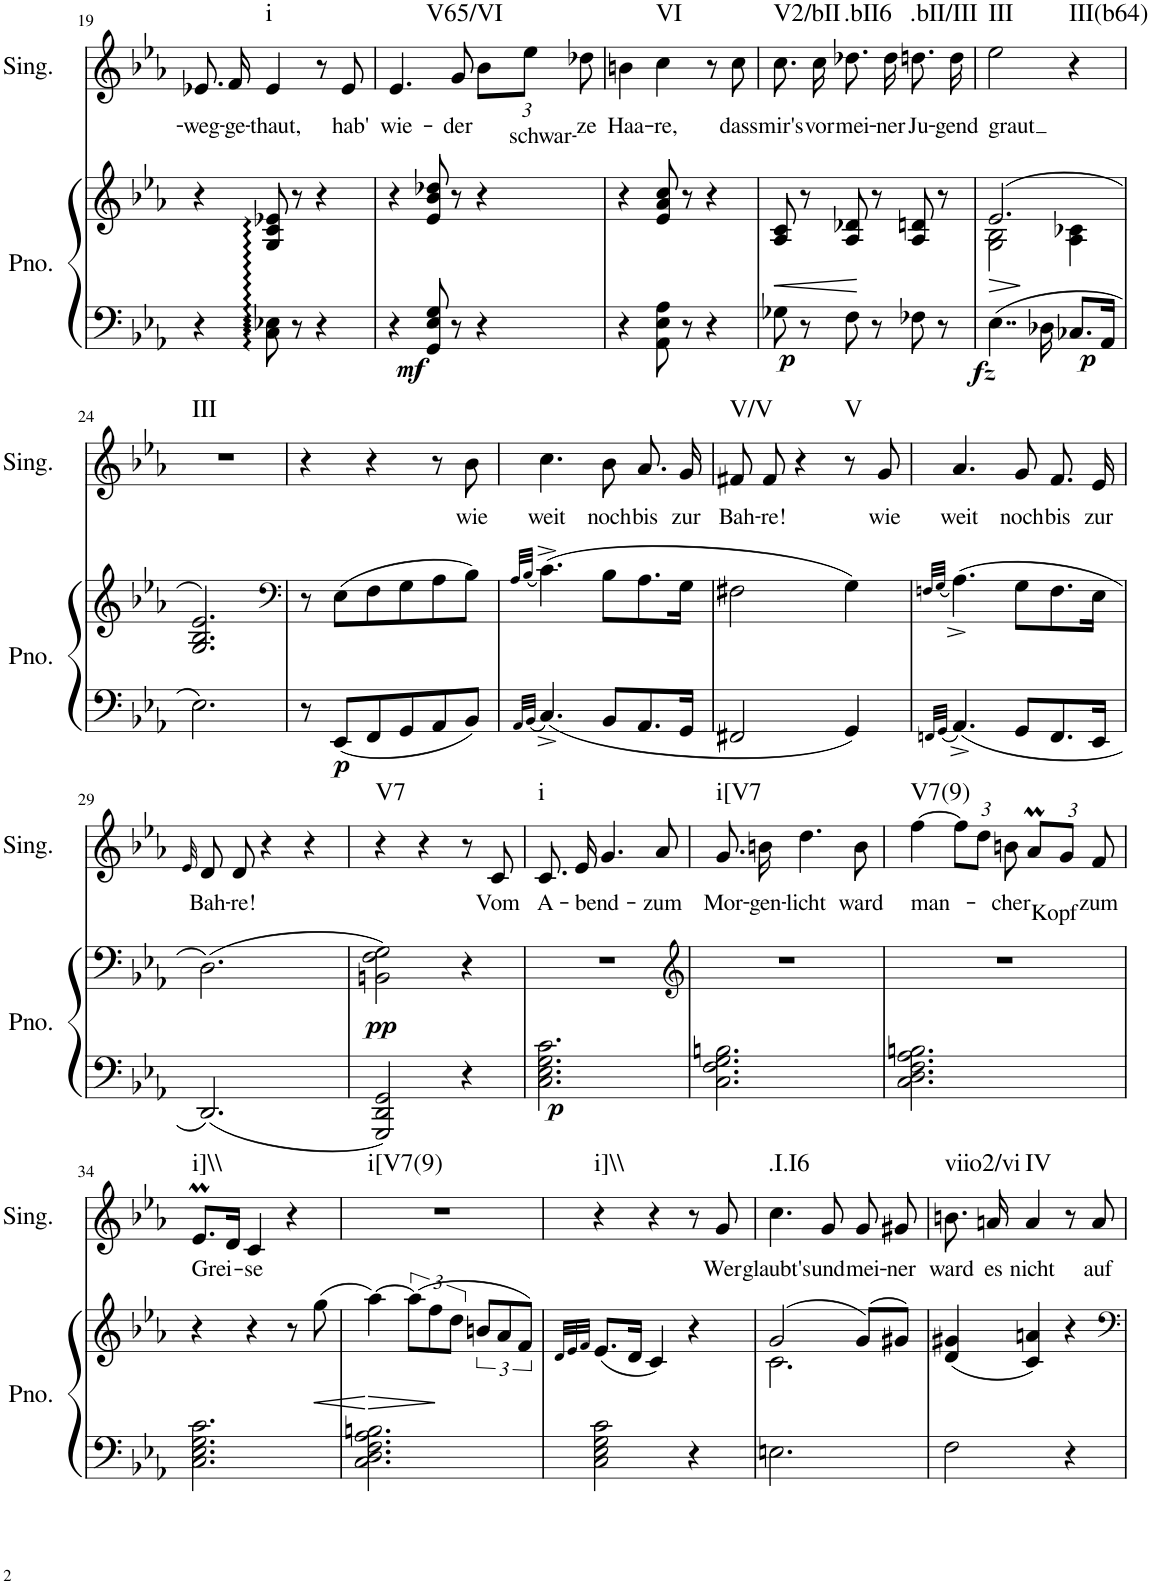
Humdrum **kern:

**kern	**kern	**dynam	**kern	**text	**harte
*part2	*part2	*part2	*part1	*part1	*part1
*staff3	*staff2	*staff2/3	*staff1	*staff1	*
*I"Pianoforte	*	*	*I"Singstimme	*	*
*I'Pno.	*	*	*I'Sing.	*	*
!!LO:PB:g=z
*clefF4	*clefG2	*	*clefG2	*	*
*k[b-e-a-]	*k[b-e-a-]	*	*k[b-e-a-]	*	*
*M3/4	*M3/4	*	*M3/4	*	*
=19	=19	=19	=19	=19	=19
!	!	!	!	!LO:LY:b	!
4r	4r	.	8.e-X/	-weg-	.
!	!	!	!	!LO:LY:b	!
.	.	.	16f/	-ge-	.
!	!	!	!	!LO:LY:b	!LO:H:kt=i
8C\ 8E-X\	8G/ 8c/ 8e-X/	.	4e-/	-thaut,	N
8r	8r	.	.	.	.
4r	4r	.	8r	.	.
!	!	!	!	!LO:LY:b	!
.	.	.	8e-/	hab'	.
=20	=20	=20	=20	=20	=20
!	!	!LO:DY:b=2	!	!LO:LY:b	!LO:H:kt=V65/VI
4r	4r	mf	4.e-/	wie-	N
8GG/ 8E-/ 8G/	8e-/ 8b-/ 8dd-X/	.	.	.	.
!	!	!	!	!LO:LY:b	!
8r	8r	.	8g/	-der	.
*	*	*	*Xbrackettup	*	*
!	!	!	!	!LO:LY:b	!
4r	4r	.	12b-\L	schwar-	.
.	.	.	12ee-\J	.	.
!	!	!	!	!LO:LY:b	!
.	.	.	12dd-X\	-ze	.
=21	=21	=21	=21	=21	=21
!	!	!	!	!LO:LY:b	!
4r	4r	.	4bn\	Haa-	.
!	!	!	!	!LO:LY:b	!LO:H:kt=VI
8AA-\ 8E-\ 8A-\	8e-/ 8a-/ 8cc/	.	4cc\	-re,	N
8r	8r	.	.	.	.
4r	4r	.	8r	.	.
!	!	!	!	!LO:LY:b	!
.	.	.	8cc\	dass	.
=22	=22	=22	=22	=22	=22
!	!	!LO:HP:b	!	!LO:LY:b	!
!	!	!LO:DY:n=1:b=2	!	!	!LO:H:kt=V2/bII
8G-X\	8A-/ 8c/	< p	8.cc\	mir's	N
8r	8r	.	.	.	.
!	!	!	!	!LO:LY:b	!
.	.	.	16cc\	vor	.
!	!	!	!	!LO:LY:b	!LO:H:kt=.bII6
8F\	8A-/ 8d-X/	.	8.dd-X\	mei-	N
8r	8r	.	.	.	.
!	!	!	!	!LO:LY:b	!
.	.	.	16dd-\	-ner	.
!	!	!	!	!LO:LY:b	!LO:H:kt=.bII/III
8F-X\	8A-/ 8dn/	.	8.ddn\	Ju-	N
8r	8r	.	.	.	.
!	!	!	!	!LO:LY:b	!
.	.	.	16dd\	-gend	.
.	.	[	.	.	.
=23	=23	=23	=23	=23	=23
!	!	!LO:HP:b	!	!LO:LY:b	!
*	*^	*	*	*	*
!	!	!	!LO:DY:n=1:b=2	!	!	!LO:H:kt=III
4..E-\	(2.e-/	2G\ 2B-\	> fz	2ee-\	graut	N
16D-X\	.	.	.	.	.	.
!	!	!	!LO:DY:n=2:b=2	!	!	!LO:H:kt=III(b64)
8.C-X/L	.	4A-\ 4c-X\	p	4r	.	N
16AA-/Jk	.	.	.	.	.	.
*	*v	*v	*	*	*	*
.	.	]	.	.	.
!!LO:LB:g=z
=24	=24	=24	=24	=24	=24
!	!	!	!	!	!LO:H:kt=III
2.E-\	2.G/ 2.B-/ 2.e-/)	.	2.r	.	N
=25	=25	=25	=25	=25	=25
*	*clefF4	*	*	*	*
8r	8r	.	4r	.	.
!	!	!LO:DY:b=2	!	!	!
8EE-/L	(8E-\L	p	.	.	.
8FF/	8F\	.	4r	.	.
8GG/	8G\	.	.	.	.
8AA-/	8A-\	.	8r	.	.
!	!	!	!	!LO:LY:b	!
8BB-/J	8B-\J)	.	8b-\	wie	.
=26	=26	=26	=26	=26	=26
32qAA-/LLL	32qA-/LLL	.	.	.	.
32qBB-/JJJ	(32qB-/JJJ	.	.	.	.
!	!	!	!	!LO:LY:b	!
4.C^/	(4.c^\)	.	4.cc\	weit	.
!	!	!	!	!LO:LY:b	!
8BB-/L	8B-\L	.	8b-\	noch	.
!	!	!	!	!LO:LY:b	!
8.AA-/	8.A-\	.	8.a-/	bis	.
!	!	!	!	!LO:LY:b	!
16GG/Jk	16G\Jk	.	16g/	zur	.
=27	=27	=27	=27	=27	=27
!	!	!	!	!LO:LY:b	!LO:H:kt=V/V
2FF#X/	2F#X\	.	8f#X/	Bah-	N
!	!	!	!	!LO:LY:b	!
.	.	.	8f#/	-re!	.
.	.	.	4r	.	.
!	!	!	!	!	!LO:H:kt=V
4GG/	4G\)	.	8r	.	N
!	!	!	!	!LO:LY:b	!
.	.	.	8g/	wie	.
=28	=28	=28	=28	=28	=28
32qFFn/LLL	32qFn/LLL	.	.	.	.
32qGG/JJJ	(32qG/JJJ	.	.	.	.
!	!	!	!	!LO:LY:b	!
4.AA-^/	(4.A-^<\)	.	4.a-/	weit	.
!	!	!	!	!LO:LY:b	!
8GG/L	8G\L	.	8g/	noch	.
!	!	!	!	!LO:LY:b	!
8.FF/	8.F\	.	8.f/	bis	.
!	!	!	!	!LO:LY:b	!
16EE-/Jk	16E-\Jk	.	16e-/	zur	.
!!LO:LB:g=z
=29	=29	=29	=29	=29	=29
.	.	.	32qe-/	.	.
!	!	!	!	!LO:LY:b	!
2.DD/	(2.D\)	.	8d/	Bah-	.
!	!	!	!	!LO:LY:b	!
.	.	.	8d/	-re!	.
.	.	.	4r	.	.
.	.	.	4r	.	.
=30	=30	=30	=30	=30	=30
!	!	!LO:DY:b	!	!	!LO:H:kt=V7
2GGG/ 2DD/ 2GG/	2BBn\ 2F\ 2G\)	pp	4r	.	N
.	.	.	4r	.	.
4r	4r	.	8r	.	.
!	!	!	!	!LO:LY:b	!
.	.	.	8c/	Vom	.
=31	=31	=31	=31	=31	=31
!	!	!LO:DY:b=2	!	!LO:LY:b	!LO:H:kt=i
2.C\ 2.E-\ 2.G\ 2.c\	2.r	p	8.c/	A-	N
!	!	!	!	!LO:LY:b	!
.	.	.	16e-/	-bend-	.
.	.	.	4.g/	.	.
!	!	!	!	!LO:LY:b	!
.	.	.	8a-/	zum	.
=32	=32	=32	=32	=32	=32
*	*clefG2	*	*	*	*
!	!	!	!	!LO:LY:b	!LO:H:kt=i[V7
2.C\ 2.F\ 2.G\ 2.Bn\	2.r	.	8.g/	Mor-	N
!	!	!	!	!LO:LY:b	!
.	.	.	16bn\	-gen-	.
!	!	!	!	!LO:LY:b	!
.	.	.	4.dd\	-licht	.
!	!	!	!	!LO:LY:b	!
.	.	.	8b\	ward	.
=33	=33	=33	=33	=33	=33
!	!	!	!	!LO:LY:b	!LO:H:kt=V7(9)
2.C\ 2.D\ 2.F\ 2.A-\ 2.Bn\	2.r	.	[4ff\	man-	N
.	.	.	12ff\L]	.	.
.	.	.	12dd\J	.	.
!	!	!	!	!LO:LY:b	!
.	.	.	12bn\	-cher	.
!	!	!	!	!LO:LY:b	!
.	.	.	12a-M/L	Kopf	.
.	.	.	12g/J	.	.
!	!	!	!	!LO:LY:b	!
.	.	.	12f/	zum	.
!!LO:LB:g=z
=34	=34	=34	=34	=34	=34
!	!	!	!	!LO:LY:b	!LO:H:kt=i]\\
2.C\ 2.E-\ 2.G\ 2.c\	4r	.	8.e-M/L	Grei-	N
.	.	.	16d/Jk	.	.
!	!	!	!	!LO:LY:b	!
.	4r	.	4c/	-se	.
.	8r	.	4r	.	.
!	!	!LO:HP:b	!	!	!
.	(8gg\	<	.	.	.
.	.	[	.	.	.
=35	=35	=35	=35	=35	=35
!	!	!LO:HP:b	!	!	!LO:H:kt=i[V7(9)
2.C\ 2.D\ 2.F\ 2.A-\ 2.Bn\	[4aa-\)	>	2.r	.	N
.	(12aa-\L]	.	.	.	.
.	12ff\	.	.	.	.
.	12dd\J	.	.	.	.
.	12bn/L	.	.	.	.
.	12a-/	.	.	.	.
.	12f/J)	.	.	.	.
.	.	]	.	.	.
=36	=36	=36	=36	=36	=36
.	32qd/LLL	.	.	.	.
.	32qe-/	.	.	.	.
.	32qf/JJJ	.	.	.	.
!	!	!	!	!	!LO:H:kt=i]\\
2C\ 2E-\ 2G\ 2c\	(8.e-/L	.	4r	.	N
.	16d/Jk	.	.	.	.
.	4c/)	.	4r	.	.
4r	4r	.	8r	.	.
!	!	!	!	!LO:LY:b	!
.	.	.	8g/	Wer	.
=37	=37	=37	=37	=37	=37
*	*^	*	*	*	*
!	!	!	!	!	!LO:LY:b	!LO:H:kt=.I.I6
2.En\	(2g/	2.c\	.	4.cc\	glaubt's	N
!	!	!	!	!	!LO:LY:b	!
.	.	.	.	8g/	und	.
!	!	!	!	!	!LO:LY:b	!
.	(8g/L)	.	.	8g/	mei-	.
!	!	!	!	!	!LO:LY:b	!
.	8g#X/J)	.	.	8g#X/	-ner	.
*	*v	*v	*	*	*	*
=38	=38	=38	=38	=38	=38
!	!	!	!	!LO:LY:b	!LO:H:kt=viio2/vi
2F\	(4d/ 4g#X/	.	8.bn\	ward	N
!	!	!	!	!LO:LY:b	!
.	.	.	16an/	es	.
!	!	!	!	!LO:LY:b	!LO:H:kt=IV
.	4c/ 4an/)	.	4a/	nicht	N
4r	4r	.	8r	.	.
!	!	!	!	!LO:LY:b	!
.	.	.	8a/	auf	.
=	=	=	=	=	=
*-	*-	*-	*-	*-	*-
